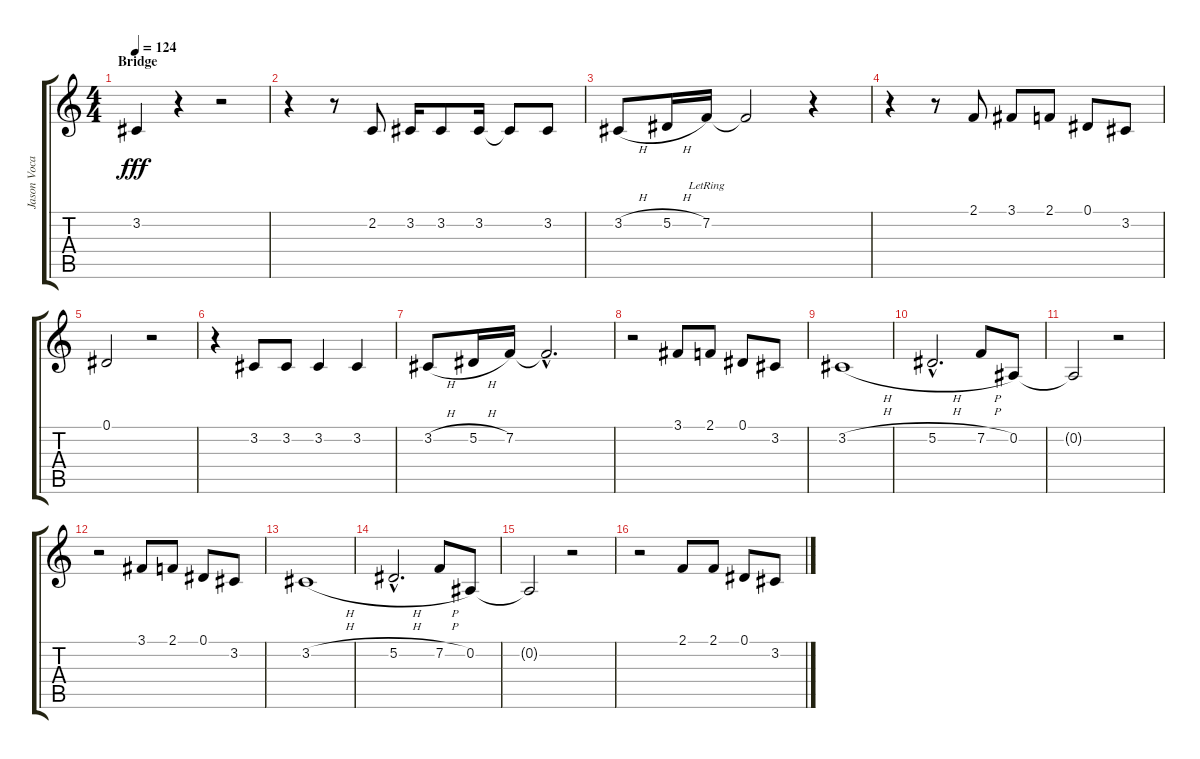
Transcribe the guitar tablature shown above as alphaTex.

\track ("Jason Vocals" "Jason Voca") {instrument oboe}
\staff {score tabs}
\tuning (Eb4 Bb3 Gb3 Db3 Ab2 Eb2) {hide}
\ts (4 4)
\section ("" "Bridge")
\tempo 124
\clef g2
\ks c
3.2{t}.4{dy fff} r.4 r.2 |
r.4 r.8 2.2.8 3.2.16 3.2.8 3.2.16 3.2{t}.8 3.2.8 |
3.2{h}.8 5.2{h}.16 7.2{lr}.16 7.2{t}.2 r.4 |
r.4 r.8 2.1.8 3.1.8 2.1.8 0.1.8 3.2.8 |
0.1.2 r.2 |
r.4 3.2.8 3.2.8 3.2.4 3.2.4 |
3.2{h}.8 5.2{h}.16 7.2.16 7.2{hac t}.2{d} |
r.2 3.1.8 2.1.8 0.1.8 3.2.8 |
3.2{h}.1 |
5.2{h hac}.2{d} 7.2{h}.8 0.2.8 |
0.2{t}.2 r.2 |
r.2 3.1.8 2.1.8 0.1.8 3.2.8 |
3.2{h}.1 |
5.2{h hac}.2{d} 7.2{h}.8 0.2.8 |
0.2{t}.2 r.2 |
r.2 2.1.8 2.1.8 0.1.8 3.2.8
